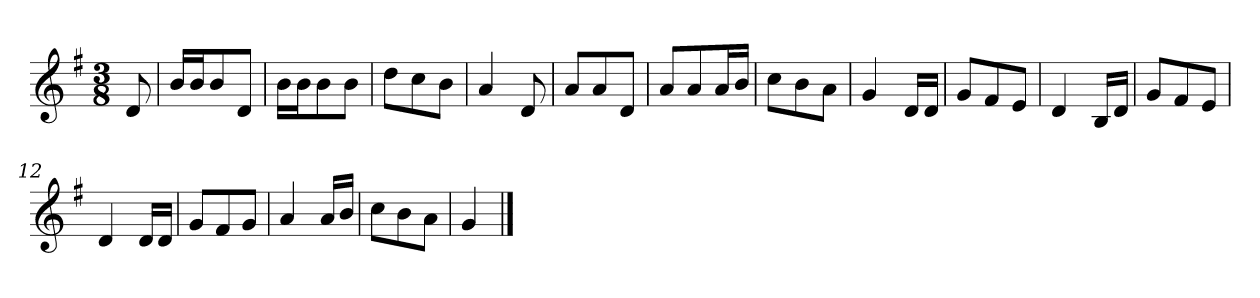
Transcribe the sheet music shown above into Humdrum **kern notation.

**kern
*part1
*staff1
*k[f#]
*M3/8
*MM120
=
8d
=1
16bLL
16bJ
8b
8dJ
=2
16bLL
16bJ
8b
8bJ
=3
8ddL
8cc
8bJ
=4
4a
8d
=5
8aL
8a
8dJ
=6
8aL
8a
16aL
16bJJ
=7
8ccL
8b
8aJ
=8
4g
16dLL
16dJJ
=9
8gL
8f#
8eJ
=10
4d
16BLL
16dJJ
=11
8gL
8f#
8eJ
=12
4d
16dLL
16dJJ
=13
8gL
8f#
8gJ
=14
4a
16aLL
16bJJ
=15
8ccL
8b
8aJ
=16
4g
==
*-
